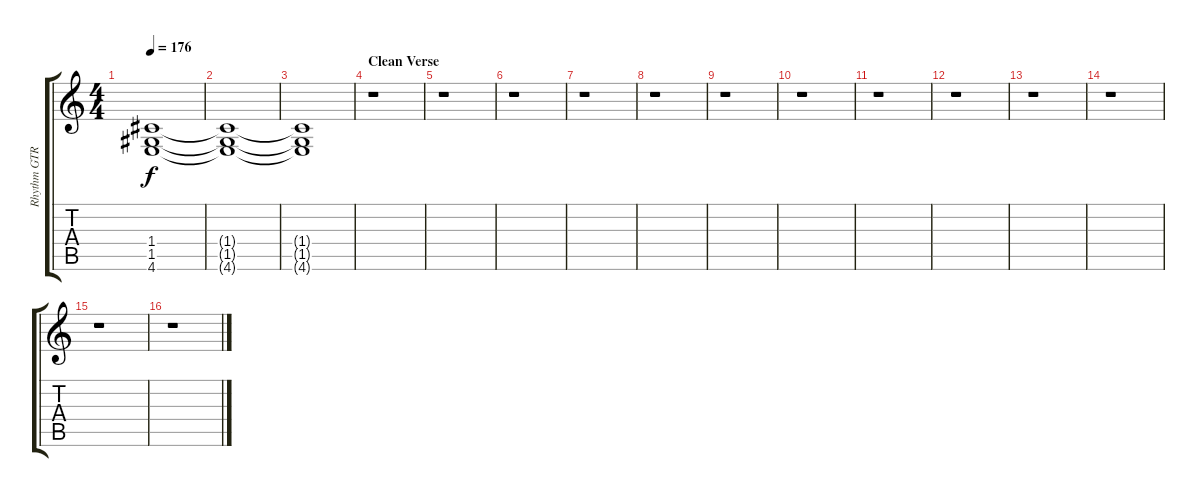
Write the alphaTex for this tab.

\track ("Rhythm GTR 1" "Rhythm GTR") {instrument overdrivenguitar}
\staff {score tabs}
\tuning (D4 A3 F3 C3 G2 C2) {hide}
\ts (4 4)
\tempo 176
\clef g2
\ks aminor
(1.4{t} 1.5{t} 4.6{t}).1{dy f} |
(1.4{t} 1.5{t} 4.6{t}).1 |
(1.4{t} 1.5{t} 4.6{t}).1 |
\section ("" "Clean Verse")
r.1 |
r.1 |
r.1 |
r.1 |
r.1 |
r.1 |
r.1 |
r.1 |
r.1 |
r.1 |
r.1 |
r.1 |
r.1
